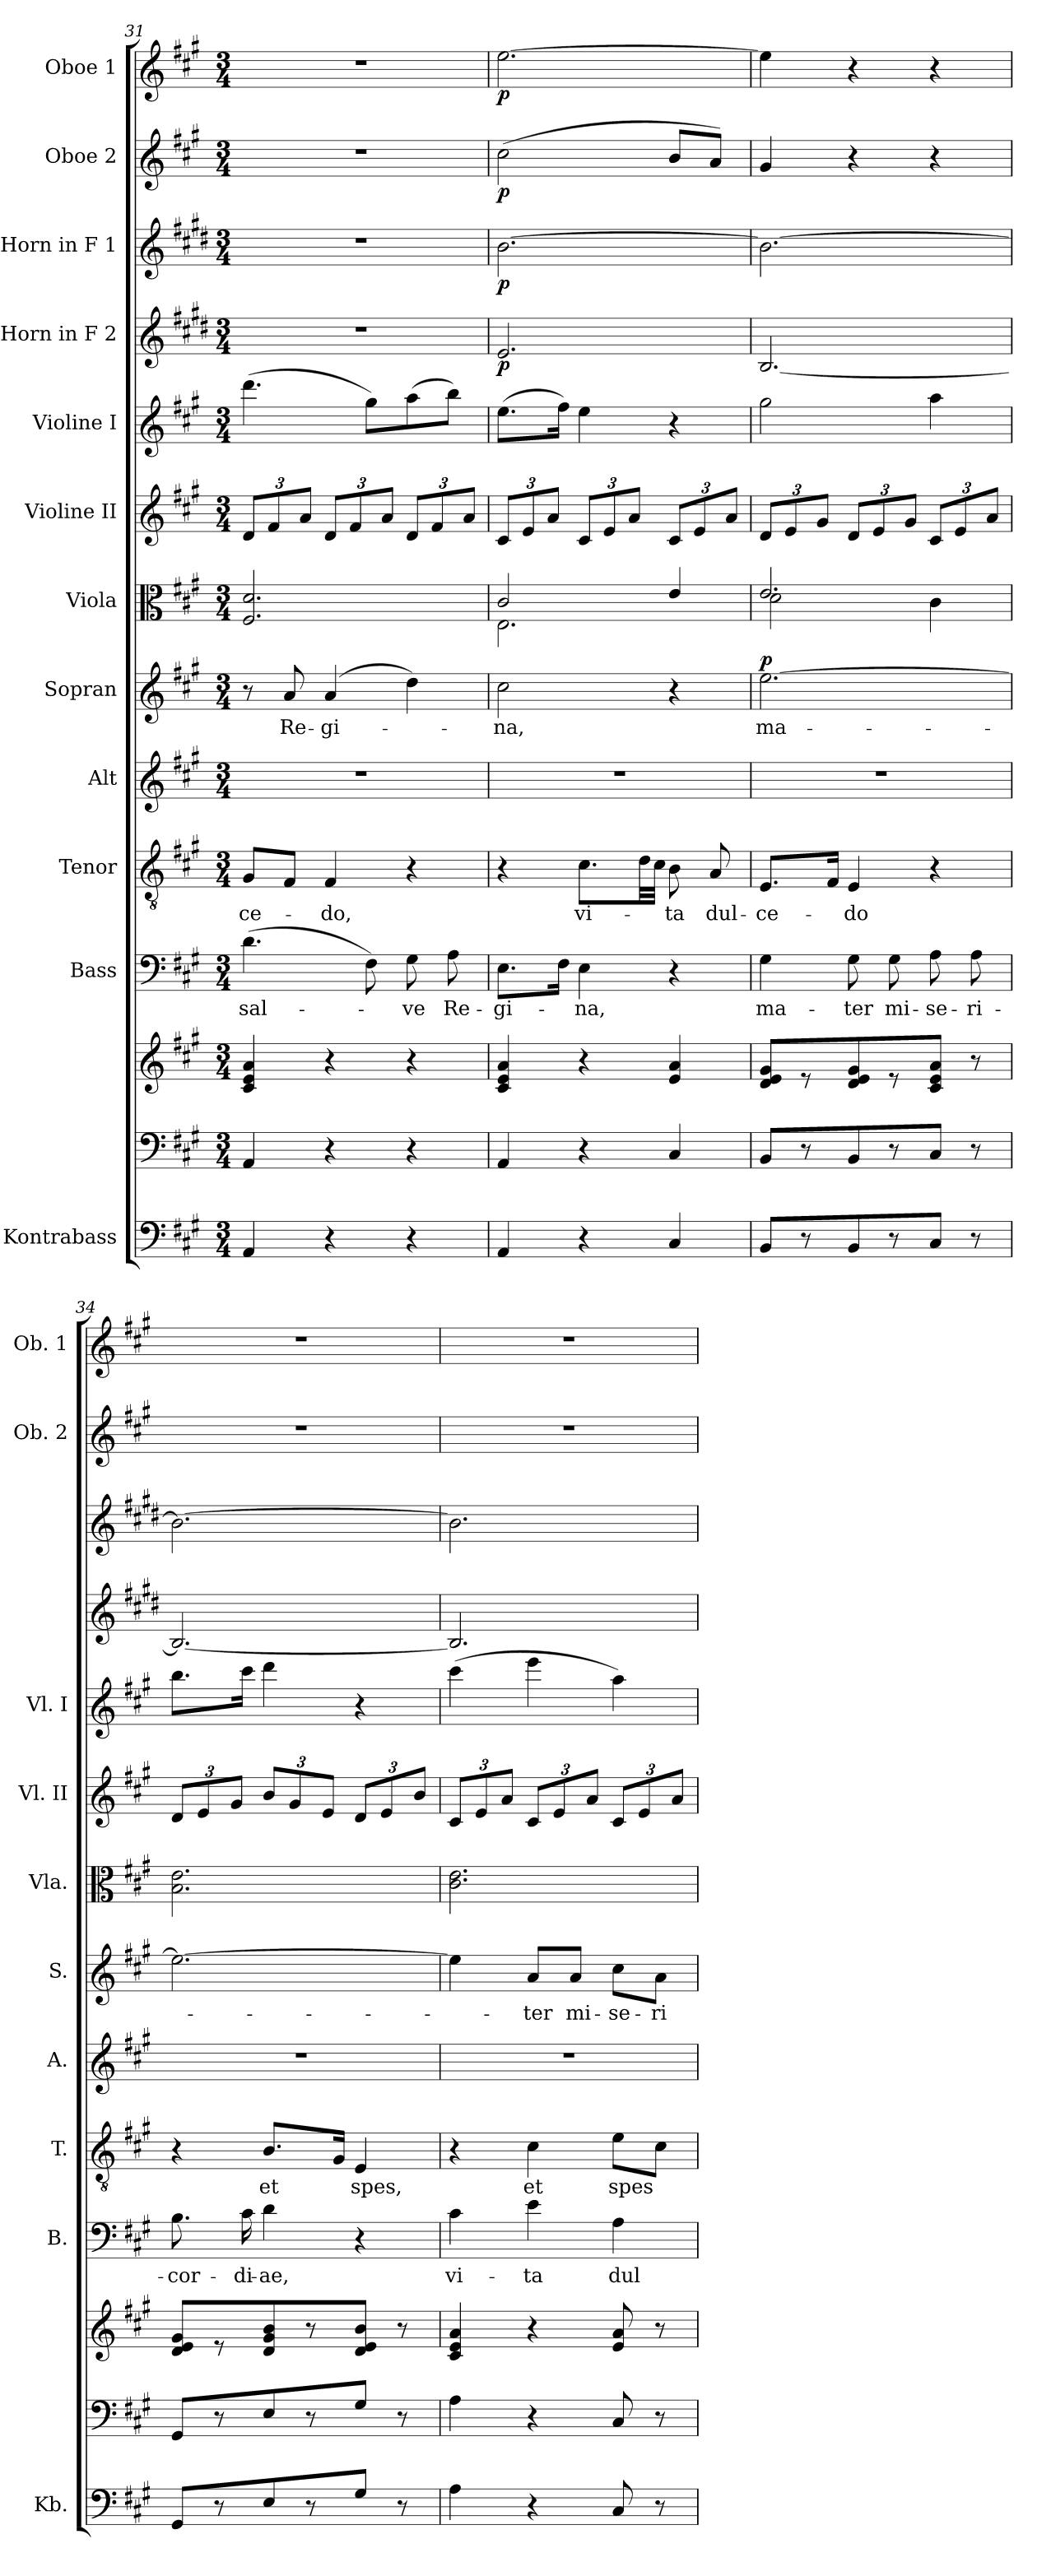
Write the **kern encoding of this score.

**kern	**kern	**kern	**kern	**text	**kern	**text	**kern	**kern	**text	**dynam	**kern	**kern	**kern	**kern	**dynam	**kern	**dynam	**kern	**dynam	**kern	**dynam
*part13	*part12	*part12	*part11	*part11	*part10	*part10	*part9	*part8	*part8	*part8	*part7	*part6	*part5	*part4	*part4	*part3	*part3	*part2	*part2	*part1	*part1
*staff14	*staff13	*staff12	*staff11	*staff11	*staff10	*staff10	*staff9	*staff8	*staff8	*staff8	*staff7	*staff6	*staff5	*staff4	*staff4	*staff3	*staff3	*staff2	*staff2	*staff1	*staff1
*I"Kontrabass	*	*	*I"Bass	*	*I"Tenor	*	*I"Alt	*I"Sopran	*	*	*I"Viola	*I"Violine II	*I"Violine I	*I"Horn in F 2	*	*I"Horn in F 1	*	*I"Oboe 2	*	*I"Oboe 1	*
*I'Kb.	*	*	*I'B.	*	*I'T.	*	*I'A.	*I'S.	*	*	*I'Vla.	*I'Vl. II	*I'Vl. I	*	*	*	*	*I'Ob. 2	*	*I'Ob. 1	*
!!LO:PB:g=z
*clefF4	*clefF4	*clefG2	*clefF4	*	*clefGv2	*	*clefG2	*clefG2	*	*	*clefC3	*clefG2	*clefG2	*clefG2	*	*clefG2	*	*clefG2	*	*clefG2	*
*ITrd7c12	*	*	*	*	*	*	*	*	*	*	*	*	*	*ITrd4c7	*	*ITrd4c7	*	*	*	*	*
*k[f#c#g#]	*k[f#c#g#]	*k[f#c#g#]	*k[f#c#g#]	*	*k[f#c#g#]	*	*k[f#c#g#]	*k[f#c#g#]	*	*	*k[f#c#g#]	*k[f#c#g#]	*k[f#c#g#]	*k[f#c#g#]	*	*k[f#c#g#]	*	*k[f#c#g#]	*	*k[f#c#g#]	*
*A:	*A:	*A:	*A:	*	*A:	*	*A:	*A:	*	*	*A:	*A:	*A:	*A:	*	*A:	*	*A:	*	*A:	*
*M3/4	*M3/4	*M3/4	*M3/4	*	*M3/4	*	*M3/4	*M3/4	*	*	*M3/4	*M3/4	*M3/4	*M3/4	*	*M3/4	*	*M3/4	*	*M3/4	*
=31	=31	=31	=31	=31	=31	=31	=31	=31	=31	=31	=31	=31	=31	=31	=31	=31	=31	=31	=31	=31	=31
!	!	!	!	!LO:LY:b	!	!LO:LY:b	!	!	!	!	!	!	!	!	!	!	!	!	!	!	!
4AAA/	4AA/	4c#/ 4e/ 4a/	(>4.d\	sal-	8G#/L	-ce-	2.r	8r	.	.	2.F#/ 2.d/	12d/L	(>4.ddd\	2.r	.	2.r	.	2.r	.	2.r	.
.	.	.	.	.	.	.	.	.	.	.	.	12f#/	.	.	.	.	.	.	.	.	.
!	!	!	!	!	!	!	!	!	!LO:LY:b	!	!	!	!	!	!	!	!	!	!	!	!
.	.	.	.	.	8F#/J	.	.	8a/	Re-	.	.	.	.	.	.	.	.	.	.	.	.
.	.	.	.	.	.	.	.	.	.	.	.	12a/J	.	.	.	.	.	.	.	.	.
!	!	!	!	!	!	!LO:LY:b	!	!	!LO:LY:b	!	!	!	!	!	!	!	!	!	!	!	!
4r	4r	4r	.	.	4F#/	-do,	.	(4a/	-gi-	.	.	12d/L	.	.	.	.	.	.	.	.	.
.	.	.	.	.	.	.	.	.	.	.	.	12f#/	.	.	.	.	.	.	.	.	.
.	.	.	8F#\)	.	.	.	.	.	.	.	.	.	8gg#\L)	.	.	.	.	.	.	.	.
.	.	.	.	.	.	.	.	.	.	.	.	12a/J	.	.	.	.	.	.	.	.	.
!	!	!	!	!LO:LY:b	!	!	!	!	!	!	!	!	!	!	!	!	!	!	!	!	!
4r	4r	4r	8G#\	-ve	4r	.	.	4dd\)	.	.	.	12d/L	(>8aa\	.	.	.	.	.	.	.	.
.	.	.	.	.	.	.	.	.	.	.	.	12f#/	.	.	.	.	.	.	.	.	.
!	!	!	!	!LO:LY:b	!	!	!	!	!	!	!	!	!	!	!	!	!	!	!	!	!
.	.	.	8A\	Re-	.	.	.	.	.	.	.	.	8bb\J)	.	.	.	.	.	.	.	.
.	.	.	.	.	.	.	.	.	.	.	.	12a/J	.	.	.	.	.	.	.	.	.
=32	=32	=32	=32	=32	=32	=32	=32	=32	=32	=32	=32	=32	=32	=32	=32	=32	=32	=32	=32	=32	=32
!	!	!	!	!LO:LY:b	!	!	!	!	!LO:LY:b	!	!	!	!	!	!LO:DY:b	!	!LO:DY:b	!	!LO:DY:b	!	!LO:DY:b
*	*	*	*	*	*	*	*	*	*	*	*^	*	*	*	*	*	*	*	*	*	*
4AAA/	4AA/	4c#/ 4e/ 4a/	8.E\L	-gi-	4r	.	2.r	2cc#\	-na,	.	2c#/	2.E\	12c#/L	(>8.ee\L	2.A/	p	[2.e\	p	(>2cc#\	p	[2.ee\	p
.	.	.	.	.	.	.	.	.	.	.	.	.	12e/	.	.	.	.	.	.	.	.	.
.	.	.	.	.	.	.	.	.	.	.	.	.	12a/J	.	.	.	.	.	.	.	.	.
.	.	.	16F#\Jk	.	.	.	.	.	.	.	.	.	.	16ff#\Jk)	.	.	.	.	.	.	.	.
!	!	!	!	!LO:LY:b	!	!LO:LY:b	!	!	!	!	!	!	!	!	!	!	!	!	!	!	!	!
4r	4r	4r	4E\	-na,	8.c#\L	vi-	.	.	.	.	.	.	12c#/L	4ee\	.	.	.	.	.	.	.	.
.	.	.	.	.	.	.	.	.	.	.	.	.	12e/	.	.	.	.	.	.	.	.	.
.	.	.	.	.	.	.	.	.	.	.	.	.	12a/J	.	.	.	.	.	.	.	.	.
.	.	.	.	.	32d\LL	.	.	.	.	.	.	.	.	.	.	.	.	.	.	.	.	.
.	.	.	.	.	32c#\JJJ	.	.	.	.	.	.	.	.	.	.	.	.	.	.	.	.	.
!	!	!	!	!	!	!LO:LY:b	!	!	!	!	!	!	!	!	!	!	!	!	!	!	!	!
4CC#/	4C#/	4e/ 4a/	4r	.	8B\	-ta	.	4r	.	.	4e/	.	12c#/L	4r	.	.	.	.	8b/L	.	.	.
.	.	.	.	.	.	.	.	.	.	.	.	.	12e/	.	.	.	.	.	.	.	.	.
!	!	!	!	!	!	!LO:LY:b	!	!	!	!	!	!	!	!	!	!	!	!	!	!	!	!
.	.	.	.	.	8A/	dul-	.	.	.	.	.	.	.	.	.	.	.	.	8a/J)	.	.	.
.	.	.	.	.	.	.	.	.	.	.	.	.	12a/J	.	.	.	.	.	.	.	.	.
=33	=33	=33	=33	=33	=33	=33	=33	=33	=33	=33	=33	=33	=33	=33	=33	=33	=33	=33	=33	=33	=33	=33
!	!	!	!	!LO:LY:b	!	!LO:LY:b	!	!	!LO:LY:b	!LO:DY:a	!	!	!	!	!	!	!	!	!	!	!	!
8BBB/L	8BB/L	8d/ 8e/ 8g#/L	4G#\	ma-	8.E/L	-ce-	2.r	[2.ee\	ma-	p	2.e/	2d\	12d/L	2gg#\	[2.E/	.	2.e\_	.	4g#/	.	4ee\]	.
.	.	.	.	.	.	.	.	.	.	.	.	.	12e/	.	.	.	.	.	.	.	.	.
8r	8r	8r	.	.	.	.	.	.	.	.	.	.	.	.	.	.	.	.	.	.	.	.
.	.	.	.	.	.	.	.	.	.	.	.	.	12g#/J	.	.	.	.	.	.	.	.	.
.	.	.	.	.	16F#/Jk	.	.	.	.	.	.	.	.	.	.	.	.	.	.	.	.	.
!	!	!	!	!LO:LY:b	!	!LO:LY:b	!	!	!	!	!	!	!	!	!	!	!	!	!	!	!	!
8BBB/	8BB/	8d/ 8e/ 8g#/	8G#\	-ter	4E/	-do	.	.	.	.	.	.	12d/L	.	.	.	.	.	4r	.	4r	.
.	.	.	.	.	.	.	.	.	.	.	.	.	12e/	.	.	.	.	.	.	.	.	.
!	!	!	!	!LO:LY:b	!	!	!	!	!	!	!	!	!	!	!	!	!	!	!	!	!	!
8r	8r	8r	8G#\	mi-	.	.	.	.	.	.	.	.	.	.	.	.	.	.	.	.	.	.
.	.	.	.	.	.	.	.	.	.	.	.	.	12g#/J	.	.	.	.	.	.	.	.	.
!	!	!	!	!LO:LY:b	!	!	!	!	!	!	!	!	!	!	!	!	!	!	!	!	!	!
8CC#/J	8C#/J	8c#/ 8e/ 8a/J	8A\	-se-	4r	.	.	.	.	.	.	4c#\	12c#/L	4aa\	.	.	.	.	4r	.	4r	.
.	.	.	.	.	.	.	.	.	.	.	.	.	12e/	.	.	.	.	.	.	.	.	.
!	!	!	!	!LO:LY:b	!	!	!	!	!	!	!	!	!	!	!	!	!	!	!	!	!	!
8r	8r	8r	8A\	-ri-	.	.	.	.	.	.	.	.	.	.	.	.	.	.	.	.	.	.
.	.	.	.	.	.	.	.	.	.	.	.	.	12a/J	.	.	.	.	.	.	.	.	.
*	*	*	*	*	*	*	*	*	*	*	*v	*v	*	*	*	*	*	*	*	*	*	*
=34	=34	=34	=34	=34	=34	=34	=34	=34	=34	=34	=34	=34	=34	=34	=34	=34	=34	=34	=34	=34	=34
!	!	!	!	!LO:LY:b	!	!	!	!	!	!	!	!	!	!	!	!	!	!	!	!	!
8GGG#/L	8GG#/L	8d/ 8e/ 8g#/L	8.B\	-cor-	4r	.	2.r	2.ee\_	.	.	2.B\ 2.e\	12d/L	8.bb\L	2.E/_	.	2.e\_	.	2.r	.	2.r	.
.	.	.	.	.	.	.	.	.	.	.	.	12e/	.	.	.	.	.	.	.	.	.
8r	8r	8r	.	.	.	.	.	.	.	.	.	.	.	.	.	.	.	.	.	.	.
.	.	.	.	.	.	.	.	.	.	.	.	12g#/J	.	.	.	.	.	.	.	.	.
!	!	!	!	!LO:LY:b	!	!	!	!	!	!	!	!	!	!	!	!	!	!	!	!	!
.	.	.	16c#\	-di-	.	.	.	.	.	.	.	.	16ccc#\Jk	.	.	.	.	.	.	.	.
!	!	!	!	!LO:LY:b	!	!LO:LY:b	!	!	!	!	!	!	!	!	!	!	!	!	!	!	!
8EE/	8E/	8d/ 8g#/ 8b/	4d\	-ae,	8.B/L	et	.	.	.	.	.	12b/L	4ddd\	.	.	.	.	.	.	.	.
.	.	.	.	.	.	.	.	.	.	.	.	12g#/	.	.	.	.	.	.	.	.	.
8r	8r	8r	.	.	.	.	.	.	.	.	.	.	.	.	.	.	.	.	.	.	.
.	.	.	.	.	.	.	.	.	.	.	.	12e/J	.	.	.	.	.	.	.	.	.
.	.	.	.	.	16G#/Jk	.	.	.	.	.	.	.	.	.	.	.	.	.	.	.	.
!	!	!	!	!	!	!LO:LY:b	!	!	!	!	!	!	!	!	!	!	!	!	!	!	!
8GG#/J	8G#/J	8d/ 8e/ 8b/J	4r	.	4E/	spes,	.	.	.	.	.	12d/L	4r	.	.	.	.	.	.	.	.
.	.	.	.	.	.	.	.	.	.	.	.	12e/	.	.	.	.	.	.	.	.	.
8r	8r	8r	.	.	.	.	.	.	.	.	.	.	.	.	.	.	.	.	.	.	.
.	.	.	.	.	.	.	.	.	.	.	.	12b/J	.	.	.	.	.	.	.	.	.
=35	=35	=35	=35	=35	=35	=35	=35	=35	=35	=35	=35	=35	=35	=35	=35	=35	=35	=35	=35	=35	=35
!	!	!	!	!LO:LY:b	!	!	!	!	!	!	!	!	!	!	!	!	!	!	!	!	!
4AA\	4A\	4c#/ 4e/ 4a/	4c#\	vi-	4r	.	2.r	4ee\]	.	.	2.c#\ 2.e\	12c#/L	(>4ccc#\	2.E/]	.	2.e\]	.	2.r	.	2.r	.
.	.	.	.	.	.	.	.	.	.	.	.	12e/	.	.	.	.	.	.	.	.	.
.	.	.	.	.	.	.	.	.	.	.	.	12a/J	.	.	.	.	.	.	.	.	.
!	!	!	!	!LO:LY:b	!	!LO:LY:b	!	!	!LO:LY:b	!	!	!	!	!	!	!	!	!	!	!	!
4r	4r	4r	4e\	-ta	4c#\	et	.	8a/L	-ter	.	.	12c#/L	4eee\	.	.	.	.	.	.	.	.
.	.	.	.	.	.	.	.	.	.	.	.	12e/	.	.	.	.	.	.	.	.	.
!	!	!	!	!	!	!	!	!	!LO:LY:b	!	!	!	!	!	!	!	!	!	!	!	!
.	.	.	.	.	.	.	.	8a/J	mi-	.	.	.	.	.	.	.	.	.	.	.	.
.	.	.	.	.	.	.	.	.	.	.	.	12a/J	.	.	.	.	.	.	.	.	.
!	!	!	!	!LO:LY:b	!	!LO:LY:b	!	!	!LO:LY:b	!	!	!	!	!	!	!	!	!	!	!	!
8CC#/	8C#/	8e/ 8a/	4A\	dul-	8e\L	spes	.	8cc#\L	-se-	.	.	12c#/L	4aa\)	.	.	.	.	.	.	.	.
.	.	.	.	.	.	.	.	.	.	.	.	12e/	.	.	.	.	.	.	.	.	.
!	!	!	!	!	!	!	!	!	!LO:LY:b	!	!	!	!	!	!	!	!	!	!	!	!
8r	8r	8r	.	.	8c#\J	.	.	8a\J	-ri-	.	.	.	.	.	.	.	.	.	.	.	.
.	.	.	.	.	.	.	.	.	.	.	.	12a/J	.	.	.	.	.	.	.	.	.
=	=	=	=	=	=	=	=	=	=	=	=	=	=	=	=	=	=	=	=	=	=
*-	*-	*-	*-	*-	*-	*-	*-	*-	*-	*-	*-	*-	*-	*-	*-	*-	*-	*-	*-	*-	*-
